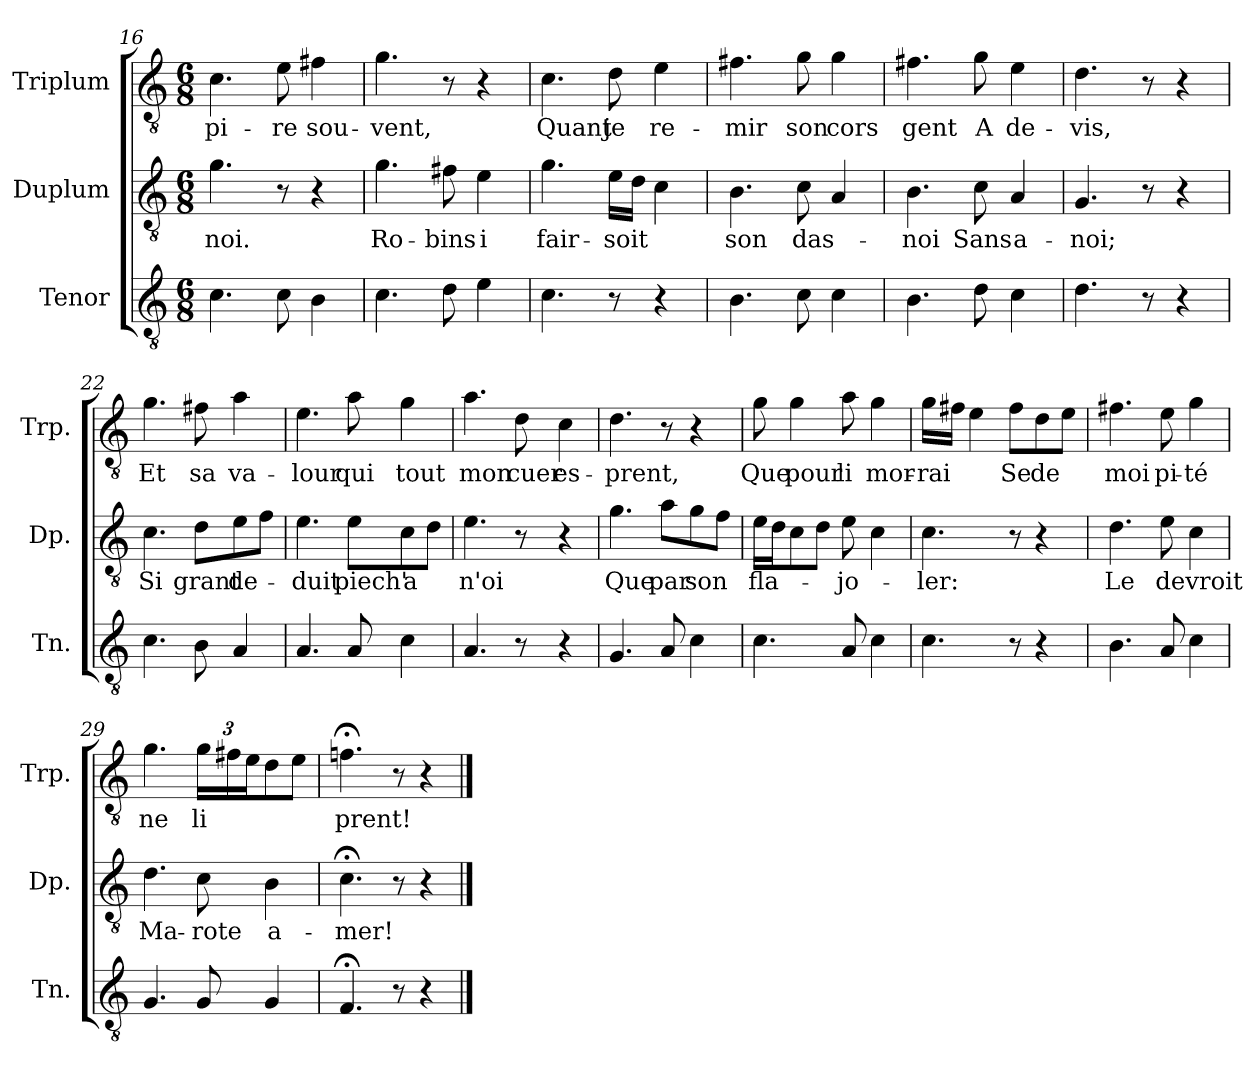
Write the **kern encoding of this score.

**kern	**kern	**text	**kern	**text
*part3	*part2	*part2	*part1	*part1
*staff3	*staff2	*staff2	*staff1	*staff1
*I"Tenor	*I"Duplum	*	*I"Triplum	*
*I'Tn.	*I'Dp.	*	*I'Trp.	*
*clefGv2	*clefGv2	*	*clefGv2	*
*k[]	*k[]	*	*k[]	*
*M6/8	*M6/8	*	*M6/8	*
=16	=16	=16	=16	=16
!	!	!LO:LY:b	!	!LO:LY:b
4.c\	4.g\	-noi.	4.c\	-pi-
!	!	!	!	!LO:LY:b
8c\	8r	.	8e\	-re
!	!	!	!	!LO:LY:b
4B\	4r	.	4f#i\	sou-
=17	=17	=17	=17	=17
!	!	!LO:LY:b	!	!LO:LY:b
4.c\	4.g\	Ro-	4.g\	-vent,
!	!	!LO:LY:b	!	!
8d\	8f#X\	-bins	8r	.
!	!	!LO:LY:b	!	!
4e\	4e\	i	4r	.
=18	=18	=18	=18	=18
!	!	!LO:LY:b	!	!LO:LY:b
4.c\	4.g\	fair-	4.c\	Quant
!	!	!LO:LY:b	!	!LO:LY:b
8r	16e\LL	-soit	8d\	je
.	16d\JJ	.	.	.
!	!	!	!	!LO:LY:b
4r	4c\	.	4e\	re-
=19	=19	=19	=19	=19
!	!	!LO:LY:b	!	!LO:LY:b
4.B\	4.B\	son	4.f#X\	-mir
!	!	!LO:LY:b	!	!LO:LY:b
8c\	8c\	das-	8g\	son
!	!	!	!	!LO:LY:b
4c\	4A/	.	4g\	cors
=20	=20	=20	=20	=20
!	!	!LO:LY:b	!	!LO:LY:b
4.B\	4.B\	-noi	4.f#X\	gent
!	!	!LO:LY:b	!	!LO:LY:b
8d\	8c\	Sans	8g\	A
!	!	!LO:LY:b	!	!LO:LY:b
4c\	4A/	a-	4e\	de-
=21	=21	=21	=21	=21
!	!	!LO:LY:b	!	!LO:LY:b
4.d\	4.G/	-noi;	4.d\	-vis,
8r	8r	.	8r	.
4r	4r	.	4r	.
!!LO:PB:g=z
=22	=22	=22	=22	=22
!	!	!LO:LY:b	!	!LO:LY:b
4.c\	4.c\	Si	4.g\	Et
!	!	!LO:LY:b	!	!LO:LY:b
8B\	8d\L	grant	8f#X\	sa
!	!	!LO:LY:b	!	!LO:LY:b
4A/	8e\	de-	4a\	va-
.	8f\J	.	.	.
=23	=23	=23	=23	=23
!	!	!LO:LY:b	!	!LO:LY:b
4.A/	4.e\	-duit	4.e\	-lour
!	!	!LO:LY:b	!	!LO:LY:b
8A/	8e\L	piech'	8a\	qui
!	!	!LO:LY:b	!	!LO:LY:b
4c\	8c\	a	4g\	tout
.	8d\J	.	.	.
=24	=24	=24	=24	=24
!	!	!LO:LY:b	!	!LO:LY:b
4.A/	4.e\	n'oi	4.a\	mon
!	!	!	!	!LO:LY:b
8r	8r	.	8d\	cuer
!	!	!	!	!LO:LY:b
4r	4r	.	4c\	es-
=25	=25	=25	=25	=25
!	!	!LO:LY:b	!	!LO:LY:b
4.G/	4.g\	Que	4.d\	-prent,
!	!	!LO:LY:b	!	!
8A/	8a\L	par	8r	.
!	!	!LO:LY:b	!	!
4c\	8g\	son	4r	.
.	8f\J	.	.	.
=26	=26	=26	=26	=26
!	!	!LO:LY:b	!	!LO:LY:b
4.c\	16e\LL	fla-	8g\	Que
.	16d\J	.	.	.
!	!	!	!	!LO:LY:b
.	8c\	.	4g\	pour
.	8d\J	.	.	.
!	!	!LO:LY:b	!	!LO:LY:b
8A/	8e\	-jo-	8a\	li
!	!	!	!	!LO:LY:b
4c\	4c\	.	4g\	mor-
=27	=27	=27	=27	=27
!	!	!LO:LY:b	!	!LO:LY:b
4.c\	4.c\	-ler:	16g\LL	-rai
.	.	.	16f#X\JJ	.
.	.	.	4e\	.
!	!	!	!	!LO:LY:b
8r	8r	.	8f#\L	Se
!	!	!	!	!LO:LY:b
4r	4r	.	8d\	de
.	.	.	8e\J	.
!!LO:LB:g=z
=28	=28	=28	=28	=28
!	!	!LO:LY:b	!	!LO:LY:b
4.B\	4.d\	Le	4.f#X\	moi
!	!	!LO:LY:b	!	!LO:LY:b
8A/	8e\	devroit	8e\	pi-
!	!	!	!	!LO:LY:b
4c\	4c\	.	4g\	-té
=29	=29	=29	=29	=29
!	!	!LO:LY:b	!	!LO:LY:b
4.G/	4.d\	Ma-	4.g\	ne
!	!	!LO:LY:b	!	!
*	*	*	*Xbrackettup	*
!	!	!	!	!LO:LY:b
8G/	8c\	-rote	24g\LL	li
.	.	.	24f#X\	.
.	.	.	24e\J	.
!	!	!LO:LY:b	!	!
4G/	4B\	a-	8d\	.
.	.	.	8e\J	.
=30	=30	=30	=30	=30
!	!	!LO:LY:b	!	!LO:LY:b
4.F;</	4.c;<\	-mer!	4.fn;<\	prent!
8r	8r	.	8r	.
4r	4r	.	4r	.
==	==	==	==	==
*-	*-	*-	*-	*-
